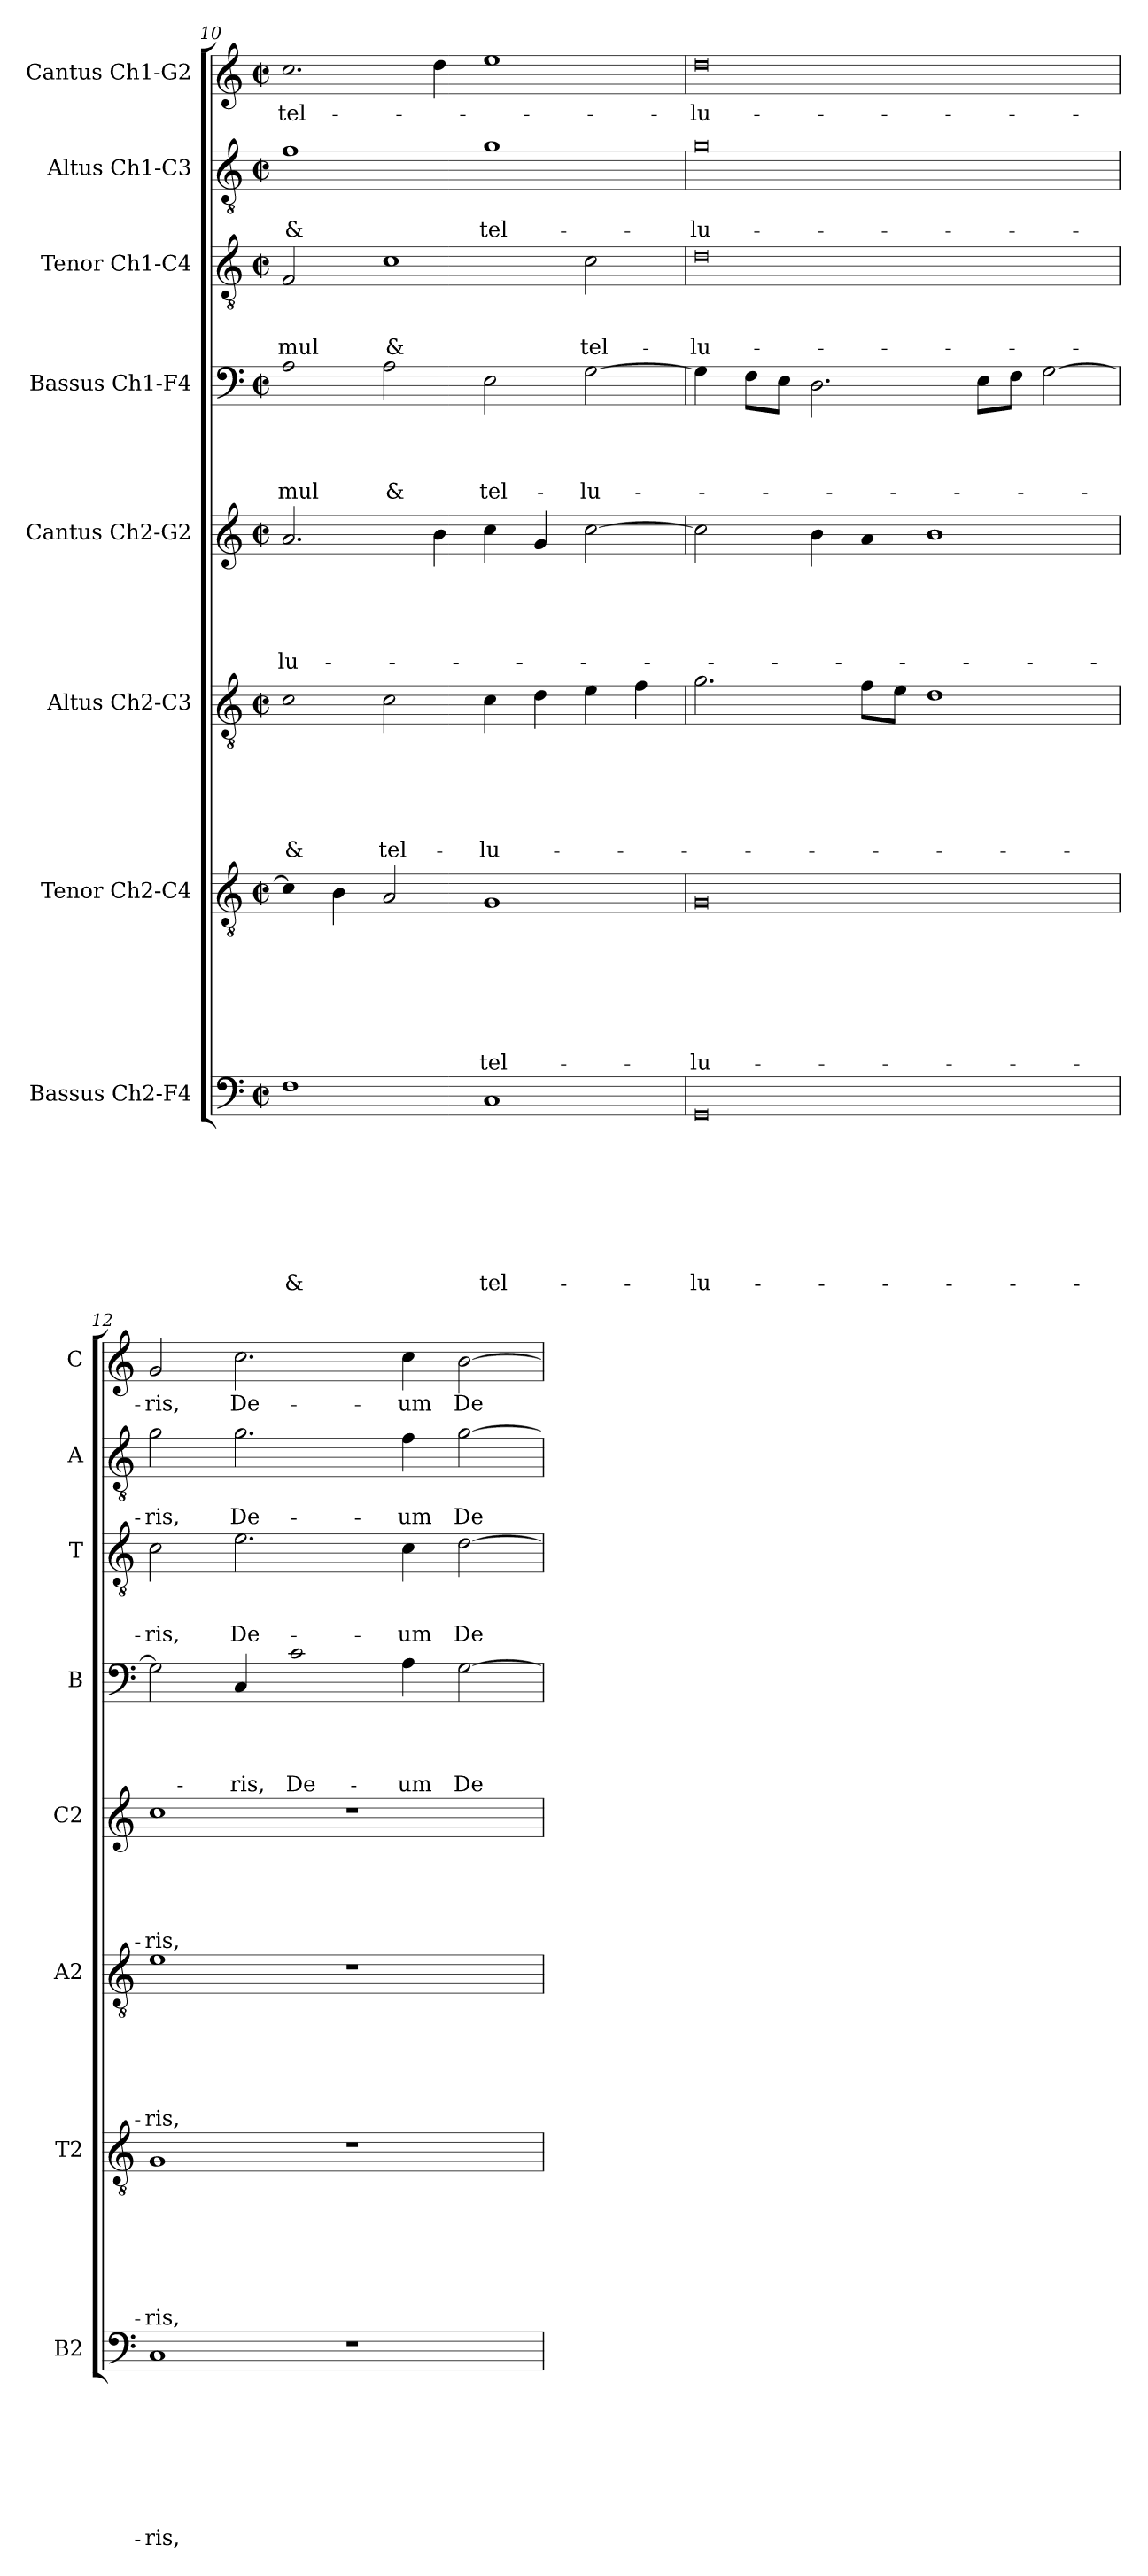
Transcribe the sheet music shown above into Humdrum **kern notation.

**kern	**text	**text	**text	**text	**text	**text	**text	**text	**kern	**text	**text	**text	**text	**text	**text	**text	**kern	**text	**text	**text	**text	**text	**text	**kern	**text	**text	**text	**text	**text	**kern	**text	**text	**text	**text	**kern	**text	**text	**text	**kern	**text	**text	**kern	**text
*part8	*part8	*part8	*part8	*part8	*part8	*part8	*part8	*part8	*part7	*part7	*part7	*part7	*part7	*part7	*part7	*part7	*part6	*part6	*part6	*part6	*part6	*part6	*part6	*part5	*part5	*part5	*part5	*part5	*part5	*part4	*part4	*part4	*part4	*part4	*part3	*part3	*part3	*part3	*part2	*part2	*part2	*part1	*part1
*staff8	*staff8	*staff8	*staff8	*staff8	*staff8	*staff8	*staff8	*staff8	*staff7	*staff7	*staff7	*staff7	*staff7	*staff7	*staff7	*staff7	*staff6	*staff6	*staff6	*staff6	*staff6	*staff6	*staff6	*staff5	*staff5	*staff5	*staff5	*staff5	*staff5	*staff4	*staff4	*staff4	*staff4	*staff4	*staff3	*staff3	*staff3	*staff3	*staff2	*staff2	*staff2	*staff1	*staff1
*I"Bassus Ch2-F4	*	*	*	*	*	*	*	*	*I"Tenor Ch2-C4	*	*	*	*	*	*	*	*I"Altus Ch2-C3	*	*	*	*	*	*	*I"Cantus Ch2-G2	*	*	*	*	*	*I"Bassus Ch1-F4	*	*	*	*	*I"Tenor Ch1-C4	*	*	*	*I"Altus Ch1-C3	*	*	*I"Cantus Ch1-G2	*
*I'B2	*	*	*	*	*	*	*	*	*I'T2	*	*	*	*	*	*	*	*I'A2	*	*	*	*	*	*	*I'C2	*	*	*	*	*	*I'B	*	*	*	*	*I'T	*	*	*	*I'A	*	*	*I'C	*
*clefF4	*	*	*	*	*	*	*	*	*clefGv2	*	*	*	*	*	*	*	*clefGv2	*	*	*	*	*	*	*clefG2	*	*	*	*	*	*clefF4	*	*	*	*	*clefGv2	*	*	*	*clefGv2	*	*	*clefG2	*
*k[]	*	*	*	*	*	*	*	*	*k[]	*	*	*	*	*	*	*	*k[]	*	*	*	*	*	*	*k[]	*	*	*	*	*	*k[]	*	*	*	*	*k[]	*	*	*	*k[]	*	*	*k[]	*
*C:	*	*	*	*	*	*	*	*	*C:	*	*	*	*	*	*	*	*C:	*	*	*	*	*	*	*C:	*	*	*	*	*	*C:	*	*	*	*	*C:	*	*	*	*C:	*	*	*C:	*
*M2/2	*	*	*	*	*	*	*	*	*M2/2	*	*	*	*	*	*	*	*M2/2	*	*	*	*	*	*	*M2/2	*	*	*	*	*	*M2/2	*	*	*	*	*M2/2	*	*	*	*M2/2	*	*	*M2/2	*
*met(c|)	*	*	*	*	*	*	*	*	*met(c|)	*	*	*	*	*	*	*	*met(c|)	*	*	*	*	*	*	*met(c|)	*	*	*	*	*	*met(c|)	*	*	*	*	*met(c|)	*	*	*	*met(c|)	*	*	*met(c|)	*
=10	=10	=10	=10	=10	=10	=10	=10	=10	=10	=10	=10	=10	=10	=10	=10	=10	=10	=10	=10	=10	=10	=10	=10	=10	=10	=10	=10	=10	=10	=10	=10	=10	=10	=10	=10	=10	=10	=10	=10	=10	=10	=10	=10
!	!	!	!	!	!	!	!	!LO:LY:b	!	!	!	!	!	!	!	!	!	!	!	!	!	!	!LO:LY:b	!	!	!	!	!	!LO:LY:b	!	!	!	!	!LO:LY:b	!	!	!	!LO:LY:b	!	!	!LO:LY:b	!	!LO:LY:b
1F	.	.	.	.	.	.	.	&	4c\]	.	.	.	.	.	.	.	2c\	.	.	.	.	.	&	2.a/	.	.	.	.	-lu-	2A\	.	.	.	-mul	2F/	.	.	-mul	1f	.	&	2.cc\	tel-
.	.	.	.	.	.	.	.	.	4B\	.	.	.	.	.	.	.	.	.	.	.	.	.	.	.	.	.	.	.	.	.	.	.	.	.	.	.	.	.	.	.	.	.	.
!	!	!	!	!	!	!	!	!	!	!	!	!	!	!	!	!	!	!	!	!	!	!	!LO:LY:b	!	!	!	!	!	!	!	!	!	!	!LO:LY:b	!	!	!	!LO:LY:b	!	!	!	!	!
.	.	.	.	.	.	.	.	.	2A/	.	.	.	.	.	.	.	2c\	.	.	.	.	.	tel-	.	.	.	.	.	.	2A\	.	.	.	&	1c	.	.	&	.	.	.	.	.
.	.	.	.	.	.	.	.	.	.	.	.	.	.	.	.	.	.	.	.	.	.	.	.	4b\	.	.	.	.	.	.	.	.	.	.	.	.	.	.	.	.	.	4dd\	.
!	!	!	!	!	!	!	!	!LO:LY:b	!	!	!	!	!	!	!	!LO:LY:b	!	!	!	!	!	!	!LO:LY:b	!	!	!	!	!	!	!	!	!	!	!LO:LY:b	!	!	!	!	!	!	!LO:LY:b	!	!
1C	.	.	.	.	.	.	.	tel-	1G	.	.	.	.	.	.	tel-	4c\	.	.	.	.	.	-lu-	4cc\	.	.	.	.	.	2E\	.	.	.	tel-	.	.	.	.	1g	.	tel-	1ee	.
.	.	.	.	.	.	.	.	.	.	.	.	.	.	.	.	.	4d\	.	.	.	.	.	.	4g/	.	.	.	.	.	.	.	.	.	.	.	.	.	.	.	.	.	.	.
!	!	!	!	!	!	!	!	!	!	!	!	!	!	!	!	!	!	!	!	!	!	!	!	!	!	!	!	!	!	!	!	!	!	!LO:LY:b	!	!	!	!LO:LY:b	!	!	!	!	!
.	.	.	.	.	.	.	.	.	.	.	.	.	.	.	.	.	4e\	.	.	.	.	.	.	[2cc\	.	.	.	.	.	[2G\	.	.	.	-lu-	2c\	.	.	tel-	.	.	.	.	.
.	.	.	.	.	.	.	.	.	.	.	.	.	.	.	.	.	4f\	.	.	.	.	.	.	.	.	.	.	.	.	.	.	.	.	.	.	.	.	.	.	.	.	.	.
=11	=11	=11	=11	=11	=11	=11	=11	=11	=11	=11	=11	=11	=11	=11	=11	=11	=11	=11	=11	=11	=11	=11	=11	=11	=11	=11	=11	=11	=11	=11	=11	=11	=11	=11	=11	=11	=11	=11	=11	=11	=11	=11	=11
!	!	!	!	!	!	!	!	!LO:LY:b	!	!	!	!	!	!	!	!LO:LY:b	!	!	!	!	!	!	!	!	!	!	!	!	!	!	!	!	!	!	!	!	!	!LO:LY:b	!	!	!LO:LY:b	!	!LO:LY:b
0GG	.	.	.	.	.	.	.	-lu-	0G	.	.	.	.	.	.	-lu-	2.g\	.	.	.	.	.	.	2cc\]	.	.	.	.	.	4G\]	.	.	.	.	0d	.	.	-lu-	0g	.	-lu-	0dd	-lu-
.	.	.	.	.	.	.	.	.	.	.	.	.	.	.	.	.	.	.	.	.	.	.	.	.	.	.	.	.	.	8F\L	.	.	.	.	.	.	.	.	.	.	.	.	.
.	.	.	.	.	.	.	.	.	.	.	.	.	.	.	.	.	.	.	.	.	.	.	.	.	.	.	.	.	.	8E\J	.	.	.	.	.	.	.	.	.	.	.	.	.
.	.	.	.	.	.	.	.	.	.	.	.	.	.	.	.	.	.	.	.	.	.	.	.	4b\	.	.	.	.	.	2.D\	.	.	.	.	.	.	.	.	.	.	.	.	.
.	.	.	.	.	.	.	.	.	.	.	.	.	.	.	.	.	8f\L	.	.	.	.	.	.	4a/	.	.	.	.	.	.	.	.	.	.	.	.	.	.	.	.	.	.	.
.	.	.	.	.	.	.	.	.	.	.	.	.	.	.	.	.	8e\J	.	.	.	.	.	.	.	.	.	.	.	.	.	.	.	.	.	.	.	.	.	.	.	.	.	.
.	.	.	.	.	.	.	.	.	.	.	.	.	.	.	.	.	1d	.	.	.	.	.	.	1b	.	.	.	.	.	.	.	.	.	.	.	.	.	.	.	.	.	.	.
.	.	.	.	.	.	.	.	.	.	.	.	.	.	.	.	.	.	.	.	.	.	.	.	.	.	.	.	.	.	8E\L	.	.	.	.	.	.	.	.	.	.	.	.	.
.	.	.	.	.	.	.	.	.	.	.	.	.	.	.	.	.	.	.	.	.	.	.	.	.	.	.	.	.	.	8F\J	.	.	.	.	.	.	.	.	.	.	.	.	.
.	.	.	.	.	.	.	.	.	.	.	.	.	.	.	.	.	.	.	.	.	.	.	.	.	.	.	.	.	.	[2G\	.	.	.	.	.	.	.	.	.	.	.	.	.
=12	=12	=12	=12	=12	=12	=12	=12	=12	=12	=12	=12	=12	=12	=12	=12	=12	=12	=12	=12	=12	=12	=12	=12	=12	=12	=12	=12	=12	=12	=12	=12	=12	=12	=12	=12	=12	=12	=12	=12	=12	=12	=12	=12
!	!	!	!	!	!	!	!	!LO:LY:b	!	!	!	!	!	!	!	!LO:LY:b	!	!	!	!	!	!	!LO:LY:b	!	!	!	!	!	!LO:LY:b	!	!	!	!	!	!	!	!	!LO:LY:b	!	!	!LO:LY:b	!	!LO:LY:b
1C	.	.	.	.	.	.	.	-ris,	1G	.	.	.	.	.	.	-ris,	1e	.	.	.	.	.	-ris,	1cc	.	.	.	.	-ris,	2G\]	.	.	.	.	2c\	.	.	-ris,	2g\	.	-ris,	2g/	-ris,
!	!	!	!	!	!	!	!	!	!	!	!	!	!	!	!	!	!	!	!	!	!	!	!	!	!	!	!	!	!	!	!	!	!	!LO:LY:b	!	!	!	!LO:LY:b	!	!	!LO:LY:b	!	!LO:LY:b
.	.	.	.	.	.	.	.	.	.	.	.	.	.	.	.	.	.	.	.	.	.	.	.	.	.	.	.	.	.	4C/	.	.	.	-ris,	2.e\	.	.	De-	2.g\	.	De-	2.cc\	De-
!	!	!	!	!	!	!	!	!	!	!	!	!	!	!	!	!	!	!	!	!	!	!	!	!	!	!	!	!	!	!	!	!	!	!LO:LY:b	!	!	!	!	!	!	!	!	!
.	.	.	.	.	.	.	.	.	.	.	.	.	.	.	.	.	.	.	.	.	.	.	.	.	.	.	.	.	.	2c\	.	.	.	De-	.	.	.	.	.	.	.	.	.
1r	.	.	.	.	.	.	.	.	1r	.	.	.	.	.	.	.	1r	.	.	.	.	.	.	1r	.	.	.	.	.	.	.	.	.	.	.	.	.	.	.	.	.	.	.
!	!	!	!	!	!	!	!	!	!	!	!	!	!	!	!	!	!	!	!	!	!	!	!	!	!	!	!	!	!	!	!	!	!	!LO:LY:b	!	!	!	!LO:LY:b	!	!	!LO:LY:b	!	!LO:LY:b
.	.	.	.	.	.	.	.	.	.	.	.	.	.	.	.	.	.	.	.	.	.	.	.	.	.	.	.	.	.	4A\	.	.	.	-um	4c\	.	.	-um	4f\	.	-um	4cc\	-um
!	!	!	!	!	!	!	!	!	!	!	!	!	!	!	!	!	!	!	!	!	!	!	!	!	!	!	!	!	!	!	!	!	!	!LO:LY:b	!	!	!	!LO:LY:b	!	!	!LO:LY:b	!	!LO:LY:b
.	.	.	.	.	.	.	.	.	.	.	.	.	.	.	.	.	.	.	.	.	.	.	.	.	.	.	.	.	.	[2G\	.	.	.	De-	[2d\	.	.	De-	[2g\	.	De-	[2b\	De-
=	=	=	=	=	=	=	=	=	=	=	=	=	=	=	=	=	=	=	=	=	=	=	=	=	=	=	=	=	=	=	=	=	=	=	=	=	=	=	=	=	=	=	=
*-	*-	*-	*-	*-	*-	*-	*-	*-	*-	*-	*-	*-	*-	*-	*-	*-	*-	*-	*-	*-	*-	*-	*-	*-	*-	*-	*-	*-	*-	*-	*-	*-	*-	*-	*-	*-	*-	*-	*-	*-	*-	*-	*-
